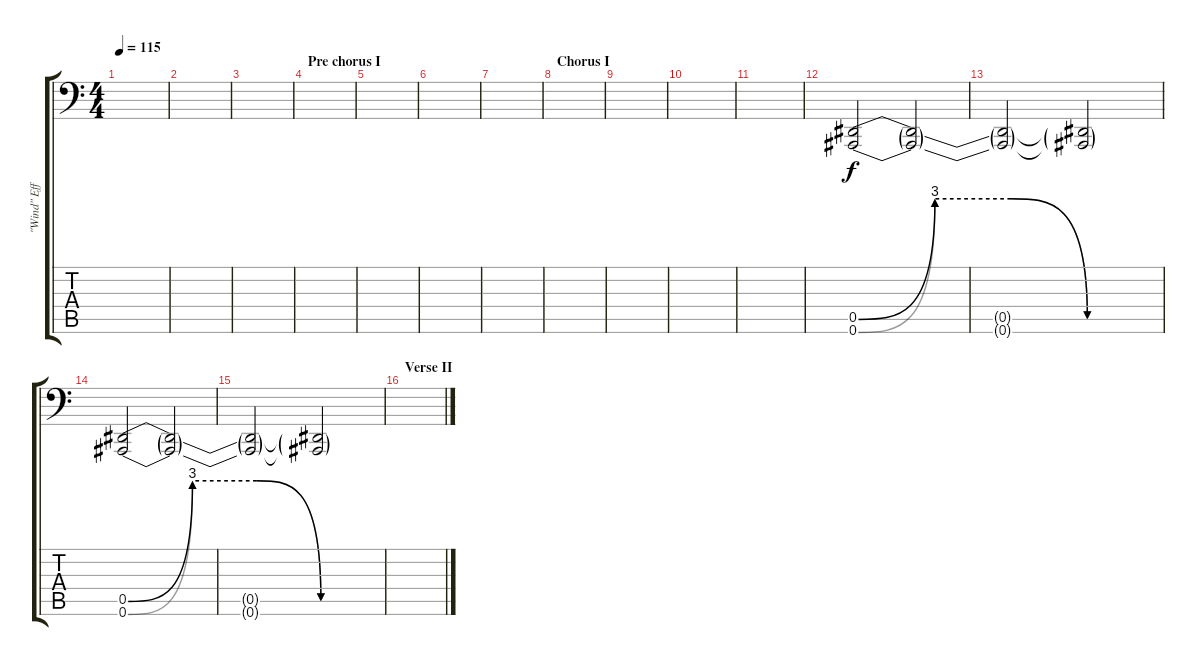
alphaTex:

\track ("\"Wind\" Effect II " "\"Wind\" Eff") {instrument seashore}
\staff {score tabs}
\tuning (Bb3 F3 Db3 Ab2 Eb2 Bb1) {hide}
\ts (4 4)
\tempo 115
\clef f4
\ks c
|
|
|
\section ("" "Pre chorus I")
|
|
|
|
\section ("" "Chorus I")
|
|
|
|
(0.5{be (custom 0 0 15 12 30 12 45 0 60 0)} 0.6{be (custom 0 0 15 12 30 12 45 0 60 0)}).2 (0.5{t} 0.6{t}).2 |
(0.5{t} 0.6{t}).2 (0.5{t} 0.6{t}).2 |
(0.5{be (custom 0 0 15 12 30 12 45 0 60 0)} 0.6{be (custom 0 0 15 12 30 12 45 0 60 0)}).2 (0.5{t} 0.6{t}).2 |
(0.5{t} 0.6{t}).2 (0.5{t} 0.6{t}).2 |
\section ("" "Verse II")
